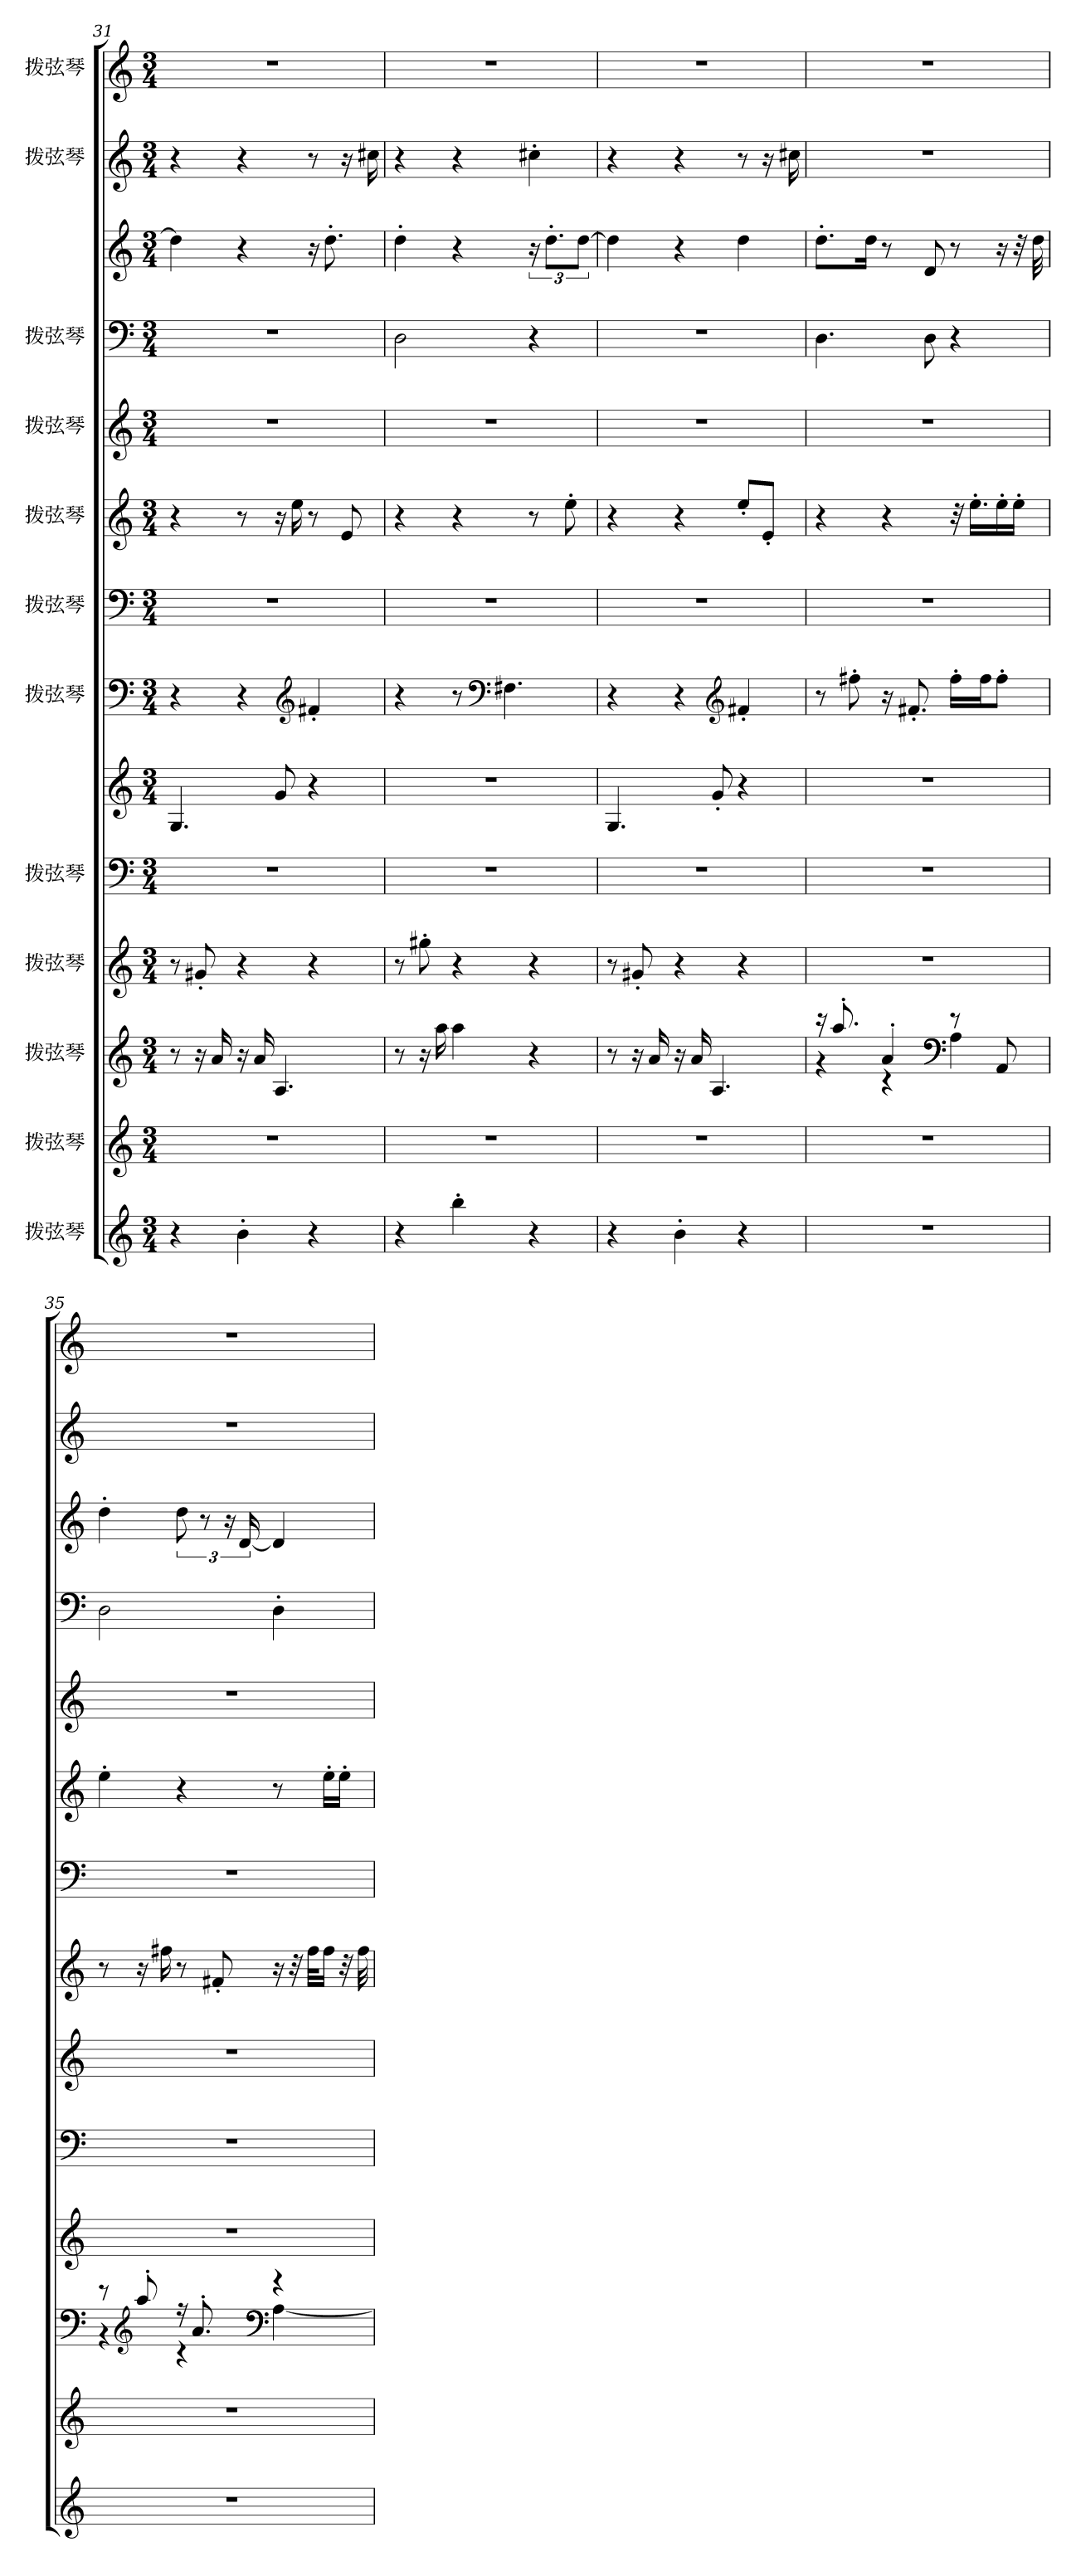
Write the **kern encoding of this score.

**kern	**kern	**kern	**kern	**kern	**kern	**kern	**kern	**kern	**kern	**kern	**kern	**kern	**kern
*part12	*part11	*part10	*part9	*part8	*part8	*part7	*part6	*part5	*part4	*part3	*part3	*part2	*part1
*staff14	*staff13	*staff12	*staff11	*staff10	*staff9	*staff8	*staff7	*staff6	*staff5	*staff4	*staff3	*staff2	*staff1
*I"拨弦琴	*I"拨弦琴	*I"拨弦琴	*I"拨弦琴	*I"拨弦琴	*	*I"拨弦琴	*I"拨弦琴	*I"拨弦琴	*I"拨弦琴	*I"拨弦琴	*	*I"拨弦琴	*I"拨弦琴
!!LO:PB:g=z
*clefG2	*clefG2	*clefG2	*clefG2	*clefF4	*clefG2	*clefF4	*clefF4	*clefG2	*clefG2	*clefF4	*clefG2	*clefG2	*clefG2
*k[]	*k[]	*k[]	*k[]	*k[]	*k[]	*k[]	*k[]	*k[]	*k[]	*k[]	*k[]	*k[]	*k[]
*M3/4	*M3/4	*M3/4	*M3/4	*M3/4	*M3/4	*M3/4	*M3/4	*M3/4	*M3/4	*M3/4	*M3/4	*M3/4	*M3/4
=31	=31	=31	=31	=31	=31	=31	=31	=31	=31	=31	=31	=31	=31
4r	2.r	8r	8r	2.r	4.G/	4r	2.r	4r	2.r	2.r	4dd\]	4r	2.r
.	.	16r	8g#X'/	.	.	.	.	.	.	.	.	.	.
.	.	16a/	.	.	.	.	.	.	.	.	.	.	.
4b'\	.	16r	4r	.	.	4r	.	8r	.	.	4r	4r	.
.	.	16a/	.	.	.	.	.	.	.	.	.	.	.
.	.	4.A/	.	.	8g/	.	.	16r	.	.	.	.	.
.	.	.	.	.	.	.	.	16ee\	.	.	.	.	.
*	*	*	*	*	*	*clefG2	*	*	*	*	*	*	*
4r	.	.	4r	.	4r	4f#X'/	.	8r	.	.	16r	8r	.
.	.	.	.	.	.	.	.	.	.	.	8.dd'\	.	.
.	.	.	.	.	.	.	.	8e/	.	.	.	16r	.
.	.	.	.	.	.	.	.	.	.	.	.	16cc#X\	.
=32	=32	=32	=32	=32	=32	=32	=32	=32	=32	=32	=32	=32	=32
4r	2.r	8r	8r	2.r	2.r	4r	2.r	4r	2.r	2D\	4dd'\	4r	2.r
.	.	16r	8gg#X'\	.	.	.	.	.	.	.	.	.	.
.	.	16aa\	.	.	.	.	.	.	.	.	.	.	.
4bb'\	.	4aa\	4r	.	.	8r	.	4r	.	.	4r	4r	.
*	*	*	*	*	*	*clefF4	*	*	*	*	*	*	*
.	.	.	.	.	.	4.F#X\	.	.	.	.	.	.	.
4r	.	4r	4r	.	.	.	.	8r	.	4r	24r	4cc#X'\	.
.	.	.	.	.	.	.	.	.	.	.	12.dd'\L	.	.
.	.	.	.	.	.	.	.	8ee'\	.	.	.	.	.
.	.	.	.	.	.	.	.	.	.	.	[12dd\J	.	.
=33	=33	=33	=33	=33	=33	=33	=33	=33	=33	=33	=33	=33	=33
4r	2.r	8r	8r	2.r	4.G/	4r	2.r	4r	2.r	2.r	4dd\]	4r	2.r
.	.	16r	8g#X'/	.	.	.	.	.	.	.	.	.	.
.	.	16a/	.	.	.	.	.	.	.	.	.	.	.
4b'\	.	16r	4r	.	.	4r	.	4r	.	.	4r	4r	.
.	.	16a/	.	.	.	.	.	.	.	.	.	.	.
.	.	4.A/	.	.	8g'/	.	.	.	.	.	.	.	.
*	*	*	*	*	*	*clefG2	*	*	*	*	*	*	*
4r	.	.	4r	.	4r	4f#X'/	.	8ee'/L	.	.	4dd\	8r	.
.	.	.	.	.	.	.	.	8e'/J	.	.	.	16r	.
.	.	.	.	.	.	.	.	.	.	.	.	16cc#X\	.
!!LO:PB:g=z
=34	=34	=34	=34	=34	=34	=34	=34	=34	=34	=34	=34	=34	=34
*	*	*^	*	*	*	*	*	*	*	*	*	*	*
2.r	2.r	16r	4r	2.r	2.r	2.r	8r	2.r	4r	2.r	4.D\	8.dd'\L	2.r	2.r
.	.	8.aa'/	.	.	.	.	.	.	.	.	.	.	.	.
.	.	.	.	.	.	.	8ff#X'\	.	.	.	.	.	.	.
.	.	.	.	.	.	.	.	.	.	.	.	16dd\Jk	.	.
.	.	4a'/	4r	.	.	.	16r	.	4r	.	.	8r	.	.
.	.	.	.	.	.	.	8.f#X'/	.	.	.	.	.	.	.
.	.	.	.	.	.	.	.	.	.	.	8D\	8d/	.	.
*	*	*clefF4	*	*	*	*	*	*	*	*	*	*	*	*
.	.	8r	4A\	.	.	.	16ff#'\LL	.	32r	.	4r	8r	.	.
.	.	.	.	.	.	.	.	.	16.ee'\LL	.	.	.	.	.
.	.	.	.	.	.	.	16ff#\J	.	.	.	.	.	.	.
.	.	8AA/	.	.	.	.	8ff#'\J	.	16ee'\	.	.	16r	.	.
.	.	.	.	.	.	.	.	.	16ee'\JJ	.	.	32r	.	.
.	.	.	.	.	.	.	.	.	.	.	.	32dd\	.	.
=35	=35	=35	=35	=35	=35	=35	=35	=35	=35	=35	=35	=35	=35	=35
2.r	2.r	8r	4r	2.r	2.r	2.r	8r	2.r	4ee'\	2.r	2D\	4dd'\	2.r	2.r
*	*	*clefG2	*	*	*	*	*	*	*	*	*	*	*	*
.	.	8aa'/	.	.	.	.	16r	.	.	.	.	.	.	.
.	.	.	.	.	.	.	16ff#X\	.	.	.	.	.	.	.
.	.	16r	4r	.	.	.	8r	.	4r	.	.	12dd\	.	.
.	.	8.a'/	.	.	.	.	.	.	.	.	.	.	.	.
.	.	.	.	.	.	.	.	.	.	.	.	12r	.	.
.	.	.	.	.	.	.	8f#X'/	.	.	.	.	.	.	.
.	.	.	.	.	.	.	.	.	.	.	.	24r	.	.
.	.	.	.	.	.	.	.	.	.	.	.	[24d/	.	.
*	*	*clefF4	*	*	*	*	*	*	*	*	*	*	*	*
.	.	4r	[4A\	.	.	.	16r	.	8r	.	4D'\	4d/]	.	.
.	.	.	.	.	.	.	32r	.	.	.	.	.	.	.
.	.	.	.	.	.	.	32ff#\KLL	.	.	.	.	.	.	.
.	.	.	.	.	.	.	16ff#\JJ	.	16ee'\LL	.	.	.	.	.
.	.	.	.	.	.	.	32r	.	16ee'\JJ	.	.	.	.	.
.	.	.	.	.	.	.	32ff#\	.	.	.	.	.	.	.
*	*	*v	*v	*	*	*	*	*	*	*	*	*	*	*
=	=	=	=	=	=	=	=	=	=	=	=	=	=
*-	*-	*-	*-	*-	*-	*-	*-	*-	*-	*-	*-	*-	*-
